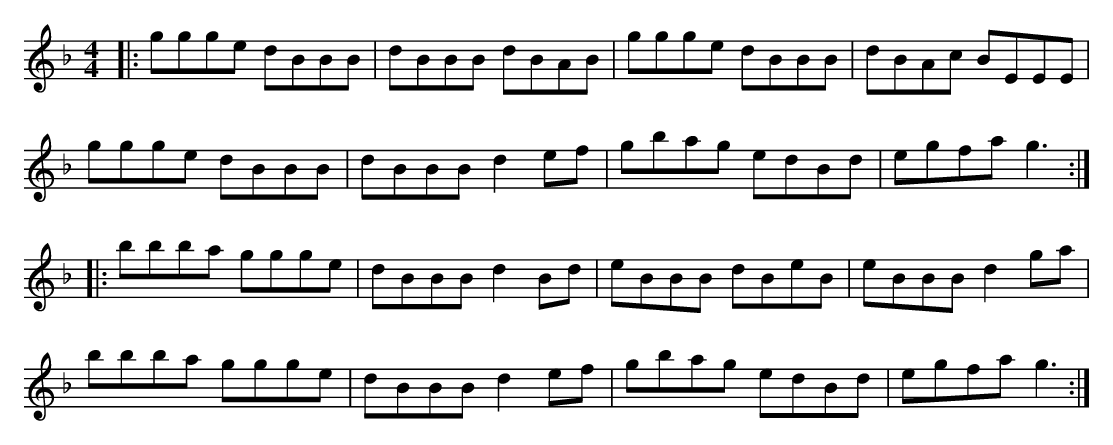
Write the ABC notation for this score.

X:1
M:4/4
K:Gdor
|:ggge dBBB|dBBB dBAB|ggge dBBB|dBAc BEEE|
ggge dBBB|dBBB d2ef|gbag edBd|egfa g3:|
|:bbba ggge|dBBB d2Bd|eBBB dBeB|eBBB d2ga|
bbba ggge|dBBB d2ef|gbag edBd|egfa g3:|
